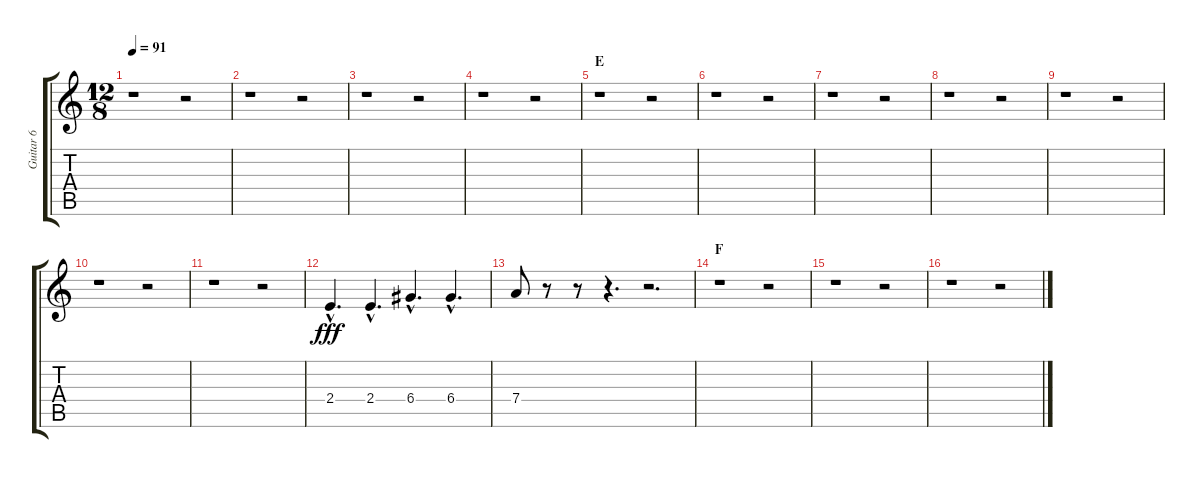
\track ("Guitar 6" "Guitar 6") {instrument distortionguitar}
\staff {score tabs}
\tuning (E4 B3 G3 D3 A2 E2) {hide}
\ts (12 8)
\tempo 91
\clef g2
\ks c
r.1{dy fff} r.2 |
r.1 r.2 |
r.1 r.2 |
r.1 r.2 |
\section ("" "E")
r.1 r.2 |
r.1 r.2 |
r.1 r.2 |
r.1 r.2 |
r.1 r.2 |
r.1 r.2 |
r.1 r.2 |
2.4{hac}.4{d} 2.4{hac}.4{d} 6.4{hac}.4{d} 6.4{hac}.4{d} |
7.4.8 r.8 r.8 r.4{d} r.2{d} |
\section ("" "F")
r.1 r.2 |
r.1 r.2 |
r.1 r.2
